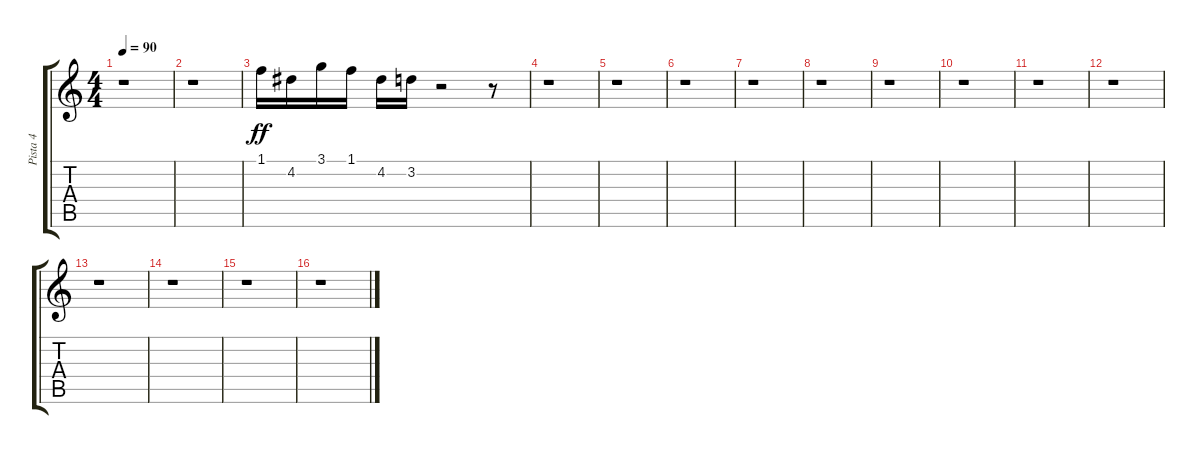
\track ("Pista 4" "Pista 4") {instrument electricguitarclean}
\staff {score tabs}
\tuning (E4 B3 G3 D3 A2 E2) {hide}
\ts (4 4)
\tempo 90
\clef g2
\ks c
r.1{dy f} |
r.1 |
1.1.16{dy ff} 4.2.16 3.1.16 1.1.16 4.2.16 3.2.16 r.2 r.8 |
r.1 |
r.1 |
r.1 |
r.1 |
r.1 |
r.1 |
r.1 |
r.1 |
r.1 |
r.1 |
r.1 |
r.1 |
r.1
